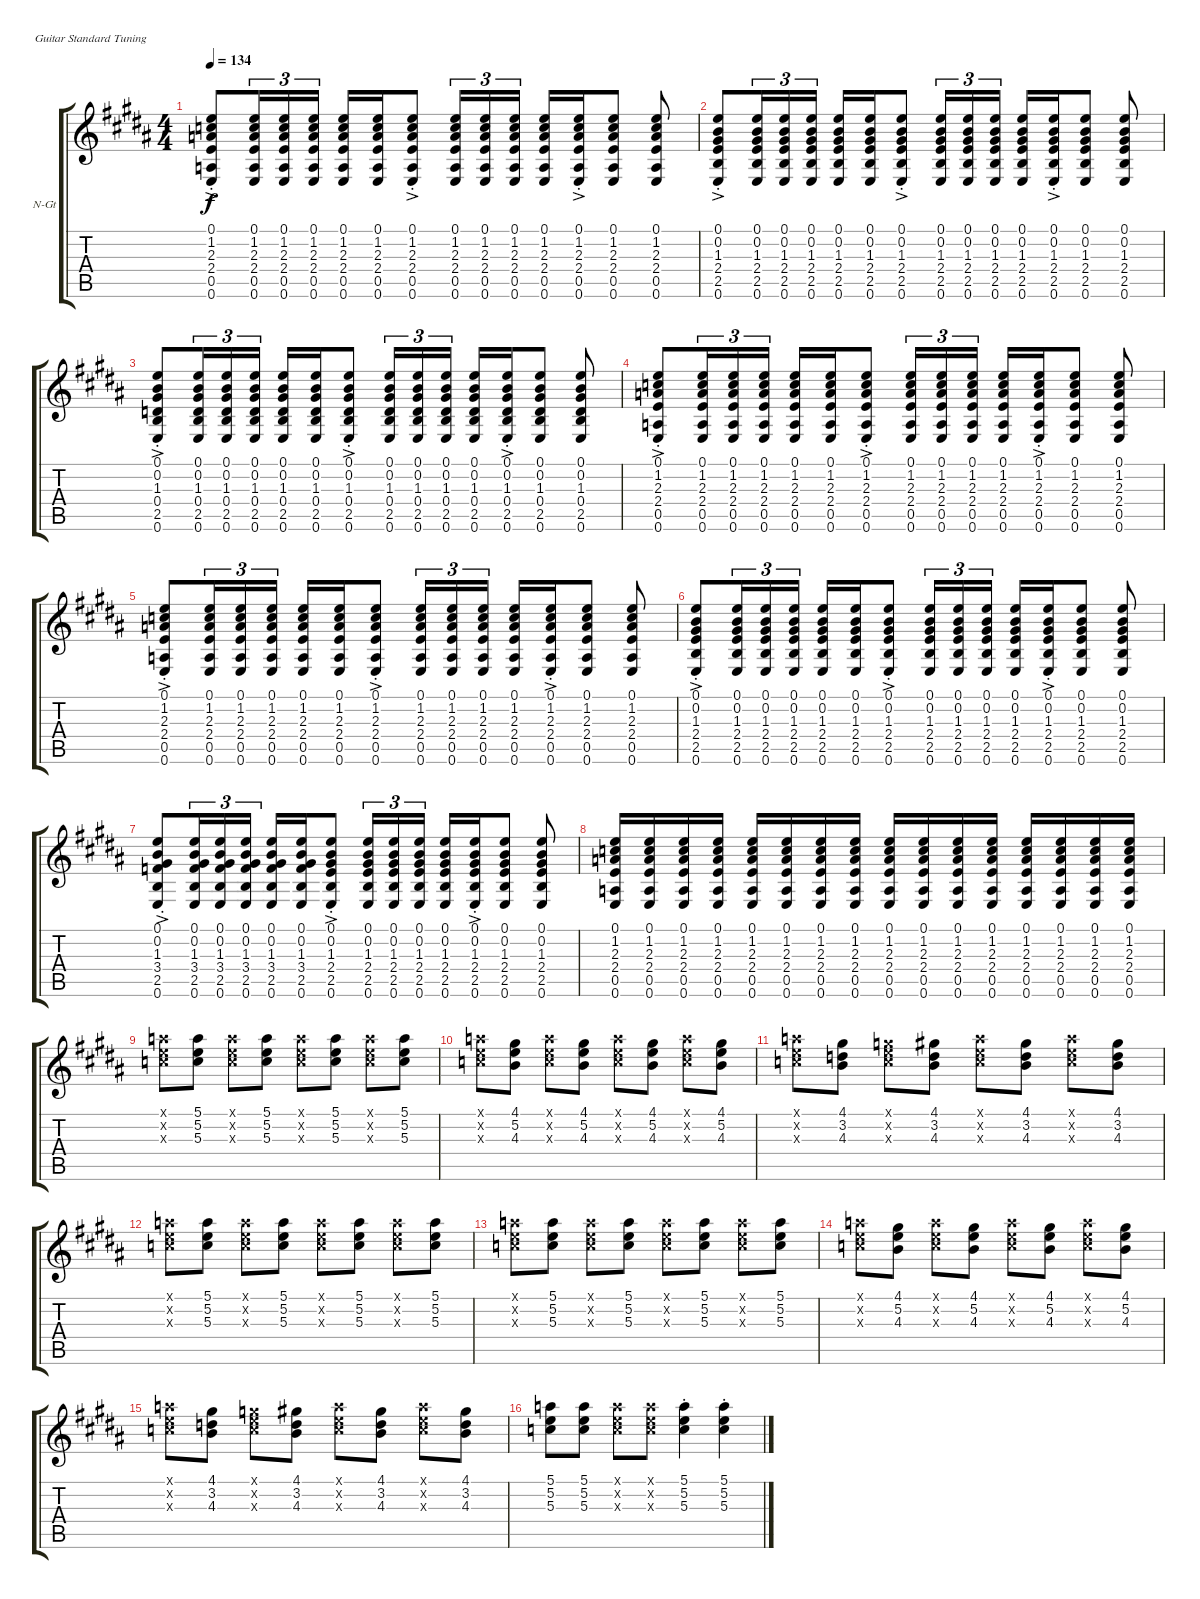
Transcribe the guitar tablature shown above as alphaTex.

\defaultSystemsLayout 4
\bracketExtendMode groupsimilarinstruments
\firstSystemTrackNameOrientation horizontal
\otherSystemsTrackNameOrientation horizontal
\track ("Wynand" "N-Gt") {instrument acousticguitarnylon}
\staff {score tabs}
\tuning (E4 B3 G3 D3 A2 E2)
\ts (4 4)
\tempo 134
\clef g2
\ks b
(0.6 0.5 2.4 2.3{ac st} 1.2 0.1).8{dy f beam merge} (0.6 0.5 2.4 2.3 1.2 0.1).16{tu (3 2) beam merge} (0.6 0.5 2.4 2.3 1.2 0.1).16{tu (3 2) beam merge} (0.6 0.5 2.4 2.3 1.2 0.1).16{tu (3 2)} (0.6 0.5 2.4 2.3 1.2 0.1).16 (0.6 0.5 2.4 2.3 1.2 0.1).16 (0.6 0.5 2.4 2.3{ac st} 1.2 0.1).8{beam split} (0.6 0.5 2.4 2.3 1.2 0.1).16{tu (3 2)} (0.6 0.5 2.4 2.3 1.2 0.1).16{tu (3 2) beam merge} (0.6 0.5 2.4 2.3 1.2 0.1).16{tu (3 2)} (0.6 0.5 2.4 2.3 1.2 0.1).16 (0.6 0.5 2.4 2.3{ac st} 1.2 0.1).16{beam merge} (1.2 2.3 2.4 0.5 0.6 0.1).8{beam split} (0.1 1.2 2.3 2.4 0.5 0.6).8 |
(0.6 2.5 2.4 1.3{ac st} 0.2 0.1).8{beam merge} (0.6 2.5 2.4 1.3 0.2 0.1).16{tu (3 2) beam merge} (0.6 2.5 2.4 1.3 0.2 0.1).16{tu (3 2) beam merge} (0.6 2.5 2.4 1.3 0.2 0.1).16{tu (3 2)} (0.6 2.5 2.4 1.3 0.2 0.1).16 (0.6 2.5 2.4 1.3 0.2 0.1).16 (0.6 2.5 2.4 1.3{ac st} 0.2 0.1).8{beam split} (0.6 2.5 2.4 1.3 0.2 0.1).16{tu (3 2)} (0.6 2.5 2.4 1.3 0.2 0.1).16{tu (3 2) beam merge} (0.6 2.5 2.4 1.3 0.2 0.1).16{tu (3 2)} (0.6 2.5 2.4 1.3 0.2 0.1).16 (0.6 2.5 2.4 1.3{ac st} 0.2 0.1).16{beam merge} (0.2 1.3 2.4 2.5 0.6 0.1).8{beam split} (0.1 0.2 1.3 2.4 2.5 0.6).8 |
(0.6 2.5 0.4 1.3{ac st} 0.2 0.1).8{beam merge} (0.6 2.5 0.4 1.3 0.2 0.1).16{tu (3 2) beam merge} (0.6 2.5 0.4 1.3 0.2 0.1).16{tu (3 2) beam merge} (0.6 2.5 0.4 1.3 0.2 0.1).16{tu (3 2)} (0.6 2.5 0.4 1.3 0.2 0.1).16 (0.6 2.5 0.4 1.3 0.2 0.1).16 (0.6 2.5 0.4 1.3{ac st} 0.2 0.1).8{beam split} (0.6 2.5 0.4 1.3 0.2 0.1).16{tu (3 2)} (0.6 2.5 0.4 1.3 0.2 0.1).16{tu (3 2) beam merge} (0.6 2.5 0.4 1.3 0.2 0.1).16{tu (3 2)} (0.6 2.5 0.4 1.3 0.2 0.1).16 (0.6 2.5 0.4 1.3{ac st} 0.2 0.1).16{beam merge} (0.2 1.3 0.4 2.5 0.6 0.1).8{beam split} (0.1 0.2 1.3 0.4 2.5 0.6).8 |
(0.6 0.5 2.4 2.3{ac st} 1.2 0.1).8{beam merge} (0.6 0.5 2.4 2.3 1.2 0.1).16{tu (3 2) beam merge} (0.6 0.5 2.4 2.3 1.2 0.1).16{tu (3 2) beam merge} (0.6 0.5 2.4 2.3 1.2 0.1).16{tu (3 2)} (0.6 0.5 2.4 2.3 1.2 0.1).16 (0.6 0.5 2.4 2.3 1.2 0.1).16 (0.6 0.5 2.4 2.3{ac st} 1.2 0.1).8{beam split} (0.6 0.5 2.4 2.3 1.2 0.1).16{tu (3 2)} (0.6 0.5 2.4 2.3 1.2 0.1).16{tu (3 2) beam merge} (0.6 0.5 2.4 2.3 1.2 0.1).16{tu (3 2)} (0.6 0.5 2.4 2.3 1.2 0.1).16 (0.6 0.5 2.4 2.3{ac st} 1.2 0.1).16{beam merge} (1.2 2.3 2.4 0.5 0.6 0.1).8{beam split} (0.1 1.2 2.3 2.4 0.5 0.6).8 |
(0.6 0.5 2.4 2.3{ac st} 1.2 0.1).8{beam merge} (0.6 0.5 2.4 2.3 1.2 0.1).16{tu (3 2) beam merge} (0.6 0.5 2.4 2.3 1.2 0.1).16{tu (3 2) beam merge} (0.6 0.5 2.4 2.3 1.2 0.1).16{tu (3 2)} (0.6 0.5 2.4 2.3 1.2 0.1).16 (0.6 0.5 2.4 2.3 1.2 0.1).16 (0.6 0.5 2.4 2.3{ac st} 1.2 0.1).8{beam split} (0.6 0.5 2.4 2.3 1.2 0.1).16{tu (3 2)} (0.6 0.5 2.4 2.3 1.2 0.1).16{tu (3 2) beam merge} (0.6 0.5 2.4 2.3 1.2 0.1).16{tu (3 2)} (0.6 0.5 2.4 2.3 1.2 0.1).16 (0.6 0.5 2.4 2.3{ac st} 1.2 0.1).16{beam merge} (1.2 2.3 2.4 0.5 0.6 0.1).8{beam split} (0.1 1.2 2.3 2.4 0.5 0.6).8 |
(0.6 2.5 2.4 1.3{ac st} 0.2 0.1).8{beam merge} (0.6 2.5 2.4 1.3 0.2 0.1).16{tu (3 2) beam merge} (0.6 2.5 2.4 1.3 0.2 0.1).16{tu (3 2) beam merge} (0.6 2.5 2.4 1.3 0.2 0.1).16{tu (3 2)} (0.6 2.5 2.4 1.3 0.2 0.1).16 (0.6 2.5 2.4 1.3 0.2 0.1).16 (0.6 2.5 2.4 1.3{ac st} 0.2 0.1).8{beam split} (0.6 2.5 2.4 1.3 0.2 0.1).16{tu (3 2)} (0.6 2.5 2.4 1.3 0.2 0.1).16{tu (3 2) beam merge} (0.6 2.5 2.4 1.3 0.2 0.1).16{tu (3 2)} (0.6 2.5 2.4 1.3 0.2 0.1).16 (0.6 2.5 2.4 1.3{ac st} 0.2 0.1).16{beam merge} (0.2 1.3 2.4 2.5 0.6 0.1).8{beam split} (0.1 0.2 1.3 2.4 2.5 0.6).8 |
(0.6 2.5 3.4 1.3{ac st} 0.2 0.1).8{beam merge} (0.6 2.5 3.4 1.3 0.2 0.1).16{tu (3 2) beam merge} (0.6 2.5 3.4 1.3 0.2 0.1).16{tu (3 2) beam merge} (0.6 2.5 3.4 1.3 0.2 0.1).16{tu (3 2)} (0.6 2.5 3.4 1.3 0.2 0.1).16 (0.6 2.5 3.4 1.3 0.2 0.1).16 (0.6 2.5 2.4 1.3{ac st} 0.2 0.1).8{beam split} (0.6 2.5 2.4 1.3 0.2 0.1).16{tu (3 2)} (0.6 2.5 2.4 1.3 0.2 0.1).16{tu (3 2) beam merge} (0.6 2.5 2.4 1.3 0.2 0.1).16{tu (3 2)} (0.6 2.5 2.4 1.3 0.2 0.1).16 (0.6 2.5 2.4 1.3{ac st} 0.2 0.1).16{beam merge} (0.2 1.3 2.4 2.5 0.6 0.1).8{beam split} (0.1 0.2 1.3 2.4 2.5 0.6).8 |
(0.6 0.5 2.4 2.3 1.2 0.1).16 (0.6 0.5 2.4 2.3 1.2 0.1).16 (0.6 0.5 2.4 2.3 1.2 0.1).16 (0.6 0.5 2.4 2.3 1.2 0.1).16 (0.6 0.5 2.4 2.3 1.2 0.1).16 (0.6 0.5 2.4 2.3 1.2 0.1).16 (0.6 0.5 2.4 2.3 1.2 0.1).16 (0.6 0.5 2.4 2.3 1.2 0.1).16 (0.6 0.5 2.4 2.3 1.2 0.1).16 (0.6 0.5 2.4 2.3 1.2 0.1).16 (0.6 0.5 2.4 2.3 1.2 0.1).16 (0.6 0.5 2.4 2.3 1.2 0.1).16 (0.6 0.5 2.4 2.3 1.2 0.1).16 (0.6 0.5 2.4 2.3 1.2 0.1).16 (0.6 0.5 2.4 2.3 1.2 0.1).16 (0.6 0.5 2.4 2.3 1.2 0.1).16 |
(5.1{x} 5.2{x} 5.3{x}).8 (5.1 5.2 5.3).8 (5.1{x} 5.2{x} 5.3{x}).8 (5.1 5.2 5.3).8 (5.1{x} 5.2{x} 5.3{x}).8 (5.1 5.2 5.3).8 (5.1{x} 5.2{x} 5.3{x}).8 (5.1 5.2 5.3).8 |
(5.1{x} 5.2{x} 5.3{x}).8 (4.1 5.2 4.3).8 (5.1{x} 5.2{x} 5.3{x}).8 (4.1 5.2 4.3).8 (5.1{x} 5.2{x} 5.3{x}).8 (4.1 5.2 4.3).8 (5.1{x} 5.2{x} 5.3{x}).8 (4.1 5.2 4.3).8 |
(5.1{x} 5.2{x} 5.3{x}).8 (4.1 3.2 4.3).8 (3.1{x} 5.2{x} 5.3{x}).8 (4.1 3.2 4.3).8 (5.1{x} 5.2{x} 5.3{x}).8 (4.1 3.2 4.3).8 (5.1{x} 5.2{x} 5.3{x}).8 (4.1 3.2 4.3).8 |
(5.1{x} 5.2{x} 5.3{x}).8 (5.1 5.2 5.3).8 (5.1{x} 5.2{x} 5.3{x}).8 (5.1 5.2 5.3).8 (5.1{x} 5.2{x} 5.3{x}).8 (5.1 5.2 5.3).8 (5.1{x} 5.2{x} 5.3{x}).8 (5.1 5.2 5.3).8 |
(5.1{x} 5.2{x} 5.3{x}).8 (5.1 5.2 5.3).8 (5.1{x} 5.2{x} 5.3{x}).8 (5.1 5.2 5.3).8 (5.1{x} 5.2{x} 5.3{x}).8 (5.1 5.2 5.3).8 (5.1{x} 5.2{x} 5.3{x}).8 (5.1 5.2 5.3).8 |
(5.1{x} 5.2{x} 5.3{x}).8 (4.1 5.2 4.3).8 (5.1{x} 5.2{x} 5.3{x}).8 (4.1 5.2 4.3).8 (5.1{x} 5.2{x} 5.3{x}).8 (4.1 5.2 4.3).8 (5.1{x} 5.2{x} 5.3{x}).8 (4.1 5.2 4.3).8 |
(5.1{x} 5.2{x} 5.3{x}).8 (4.1 3.2 4.3).8 (3.1{x} 5.2{x} 5.3{x}).8 (4.1 3.2 4.3).8 (5.1{x} 5.2{x} 5.3{x}).8 (4.1 3.2 4.3).8 (5.1{x} 5.2{x} 5.3{x}).8 (4.1 3.2 4.3).8 |
(5.1 5.2 5.3).8 (5.1 5.2 5.3).8 (5.1{x} 5.2{x} 5.3{x}).8 (5.1{x} 5.2{x} 5.3{x}).8 (5.1{st} 5.2{st} 5.3{st}).4 (5.1{st} 5.2{st} 5.3{st}).4
